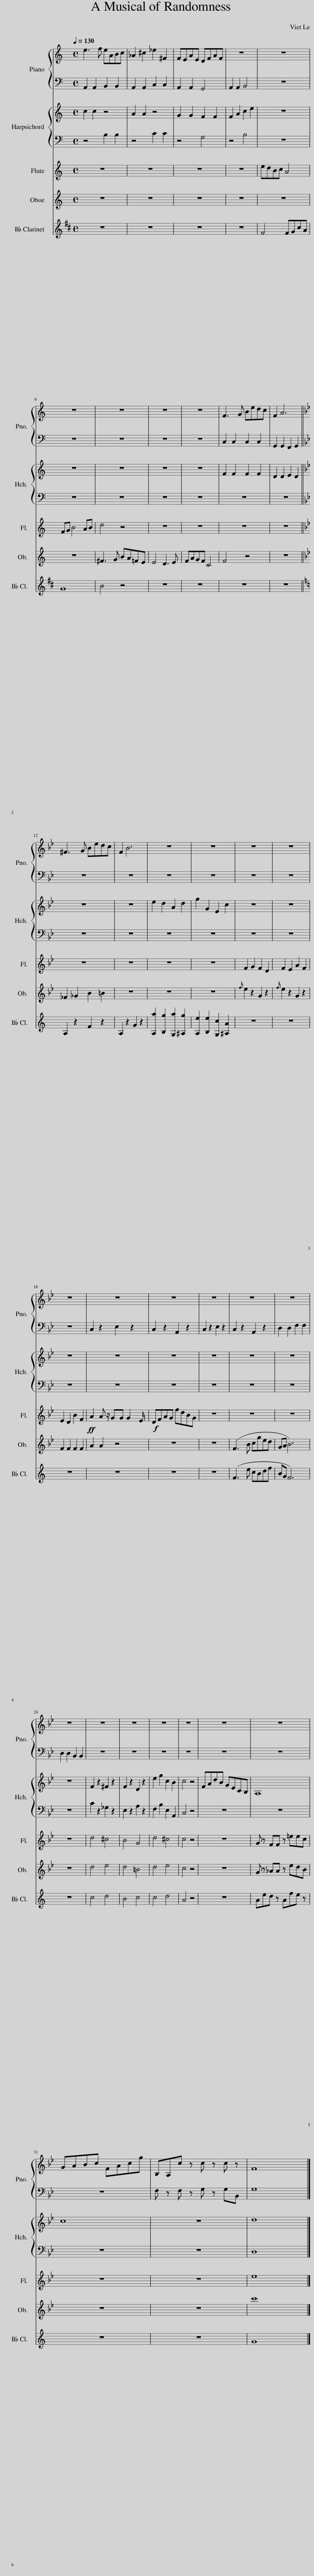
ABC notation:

X:1
%%score { 1 | 2 } { 3 | 4 } 5 6 7
L:1/8
Q:1/4=130
M:4/4
I:linebreak $
K:C
V:1 treble
V:2 bass
V:3 treble
V:4 bass
V:5 treble
V:6 treble
V:7 treble transpose=-2
V:1
 e3 f eABc | _A2 ^c2 _e2 ^F2 | FEAE DFAF | z8 | z8 |$ %5
 z8 | z8 | z8 | z8 | F3 G Bedc | %10
 F2 A6 ||$[K:Bb] ^F3 G Bedc | F2 B6 | z8 | z8 | %15
 z8 | z8 |$ z8 | z8 | z8 | %20
 z8 | z8 | z8 |$ z8 | z8 | %25
 z8 | z8 | z8 | z8 | z8 |$ %30
 GABc FAcg | B,A,c z c z c z | F8 |] %33
V:2
 A,,2 A,,2 B,,2 B,,2 | A,,2 A,,2 C,2 C,2 | A,,2 A,,2 G,,4 | A,,2 A,,2 B,,4 | z8 |$ %5
 z8 | z8 | z8 | z8 | C,2 C,2 C,2 C,2 | %10
 G,,2 G,,2 F,,2 G,,2 ||$[K:Bb] z8 | z8 | z8 | z8 | %15
 z8 | z8 |$ z8 | C,2 z2 E,2 z2 | C,2 z2 A,,2 z2 | %20
 C,2 z2 E,2 z2 | C,2 z2 A,,2 z2 | D,2 D,2 F,2 F,2 |$ D,2 D,2 B,,2 B,,2 | z8 | %25
 z8 | z8 | z8 | z8 | z8 |$ %30
 z8 | F, z F, z G, z G,B,, | G,8 |] %33
V:3
 c2 c2 z4 | A2 A2 z4 | G2 G2 F2 F2 | F2 A2 c2 e2 | z8 |$ %5
 z8 | z8 | z8 | z8 | F2 F2 F2 F2 | %10
 D2 D2 E2 D2 ||$[K:Bb] z8 | z8 | e2 d2 A2 d2 | g2 G2 E2 c2 | %15
 z8 | z8 |$ z8 | z8 | z8 | %20
 z8 | z8 | z8 |$ z8 | F2 z2 ^F2 z2 | %25
 F2 z2 D2 z2 | e2 g2 c2 B2 | c4 z4 | FAdB GECB, | A,8 |$ %30
 c8 | z8 | d8 |] %33
V:4
 z4 B,2 B,2 | z4 C2 C2 | z4 G,4 | z4 B,4 | z8 |$ %5
 z8 | z8 | z8 | z8 | z8 | %10
 z8 ||$[K:Bb] z8 | z8 | z8 | z8 | %15
 z8 | z8 |$ z8 | z8 | z8 | %20
 z8 | z8 | z8 |$ z8 | C2 z2 _G,2 z2 | %25
 E,2 z2 A,2 z2 | F,2 B,2 E,2 A,,2 | C,4 z4 | z8 | z8 |$ %30
 z8 | z8 | D,8 |] %33
V:5
 z8 | z8 | z8 | z8 | edBc A4 |$ %5
 FG B4 AB | d4 z4 | z8 | z8 | z8 | %10
 z8 ||$[K:Bb] z8 | z8 | z8 | z8 | %15
 F2 G2 F2 D2 | F2 E2 A2 F2 |$ E2 D2 B2 F2 |!ff! A2 A z/ GG G2 E/ |!f! DFAG fdBG | %20
 z8 | z8 | z8 |$ z8 | d4 ^c4 | %25
 B4 G4 | d4 ^c4 | c4 z4 | z8 | G z FF z =eec |$ %30
 z8 | z8 | e8 |] %33
V:6
 z8 | z8 | z8 | z8 | z8 |$ %5
 z8 | ^F3 G BA=FE | E4 D3 E | FAGF C4 | F4 z4 | %10
 z8 ||$[K:Bb] _F2 _G2 B2 =B2 | z8 | z8 | z8 | %15
{f} e2 z2 G2 z2 |{f} e2 z2 G2 z2 |$ F2 F2 F2 F2 | A2 A2 z4 | z8 | %20
 z8 | (F3 B cged | GA B6) |$ z8 | d4 e4 | %25
 d4 =B4 | d4 e4 | c4 z4 | z8 | G z _AA z edB |$ %30
 z8 | z8 | c'8 |] %33
V:7
[K:D] z8 | z8 | z8 | z8 | F4 FGcA |$ %5
 G8 | B4 z4 | z8 | z8 | z8 | %10
 z8 ||$[K:C] A,2 z2 F2 z2 | A,2 z2 G2 z2 | [A,a]2 [B,g]2 [G,a]2 [^A,g]2 | [A,e]2 [B,e]2 [G,c]2 [^A,A]2 | %15
 z8 | z8 |$ z8 | z8 | z8 | %20
 z8 | (F3 e cBdf | BG F6) |$ z8 | c4 d4 | %25
 B4 c4 | c4 d4 | A4 z4 | z8 | Aed z Afe z |$ %30
 z8 | z8 | G8 |] %33
